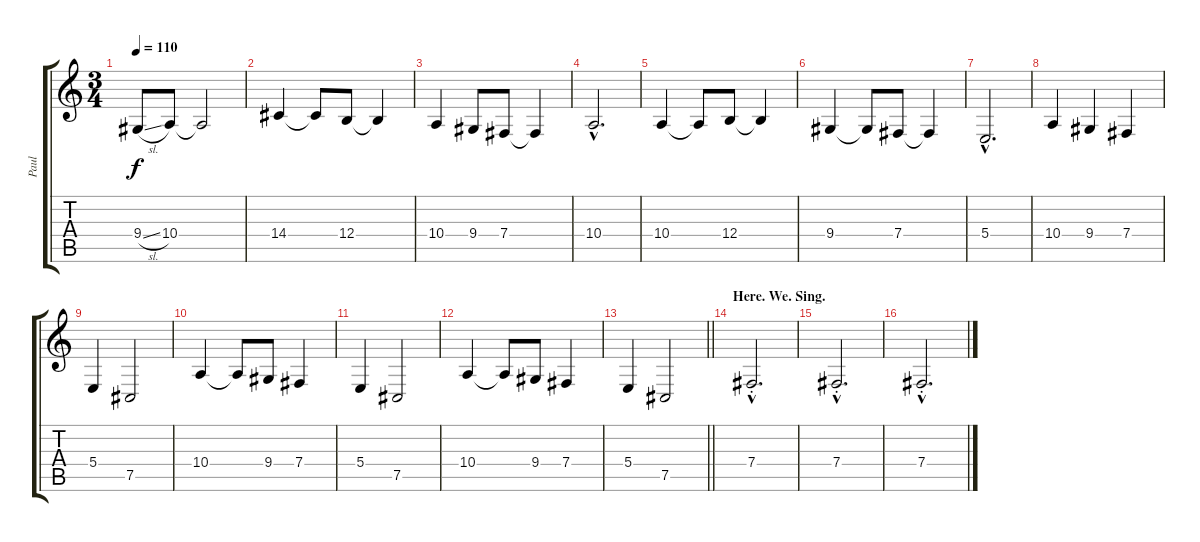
\track ("Paul" "Paul") {instrument altosax}
\staff {score tabs}
\tuning (Db4 Ab3 E3 B2 Gb2 Db2) {hide}
\ts (3 4)
\tempo 110
\clef g2
\ks c
9.4{sl}.8{dy f} 10.4.8 10.4{t}.2 |
14.4.4 14.4{t}.8 12.4.8 12.4{t}.4 |
10.4.4 9.4.8 7.4.8 7.4{t}.4 |
10.4{hac}.2{d} |
10.4.4 10.4{t}.8 12.4.8 12.4{t}.4 |
9.4.4 9.4{t}.8 7.4.8 7.4{t}.4 |
5.4{hac}.2{d} |
10.4.4 9.4.4 7.4.4 |
5.4.4 7.5.2 |
10.4.4 10.4{t}.8 9.4.8 7.4.4 |
5.4.4 7.5.2 |
10.4.4 10.4{t}.8 9.4.8 7.4.4 |
\barLineRight lightlight
5.4.4 7.5.2 |
\section ("" "Here. We. Sing.")
7.4{hac st}.2{d} |
7.4{hac st}.2{d} |
7.4{hac st}.2{d}
